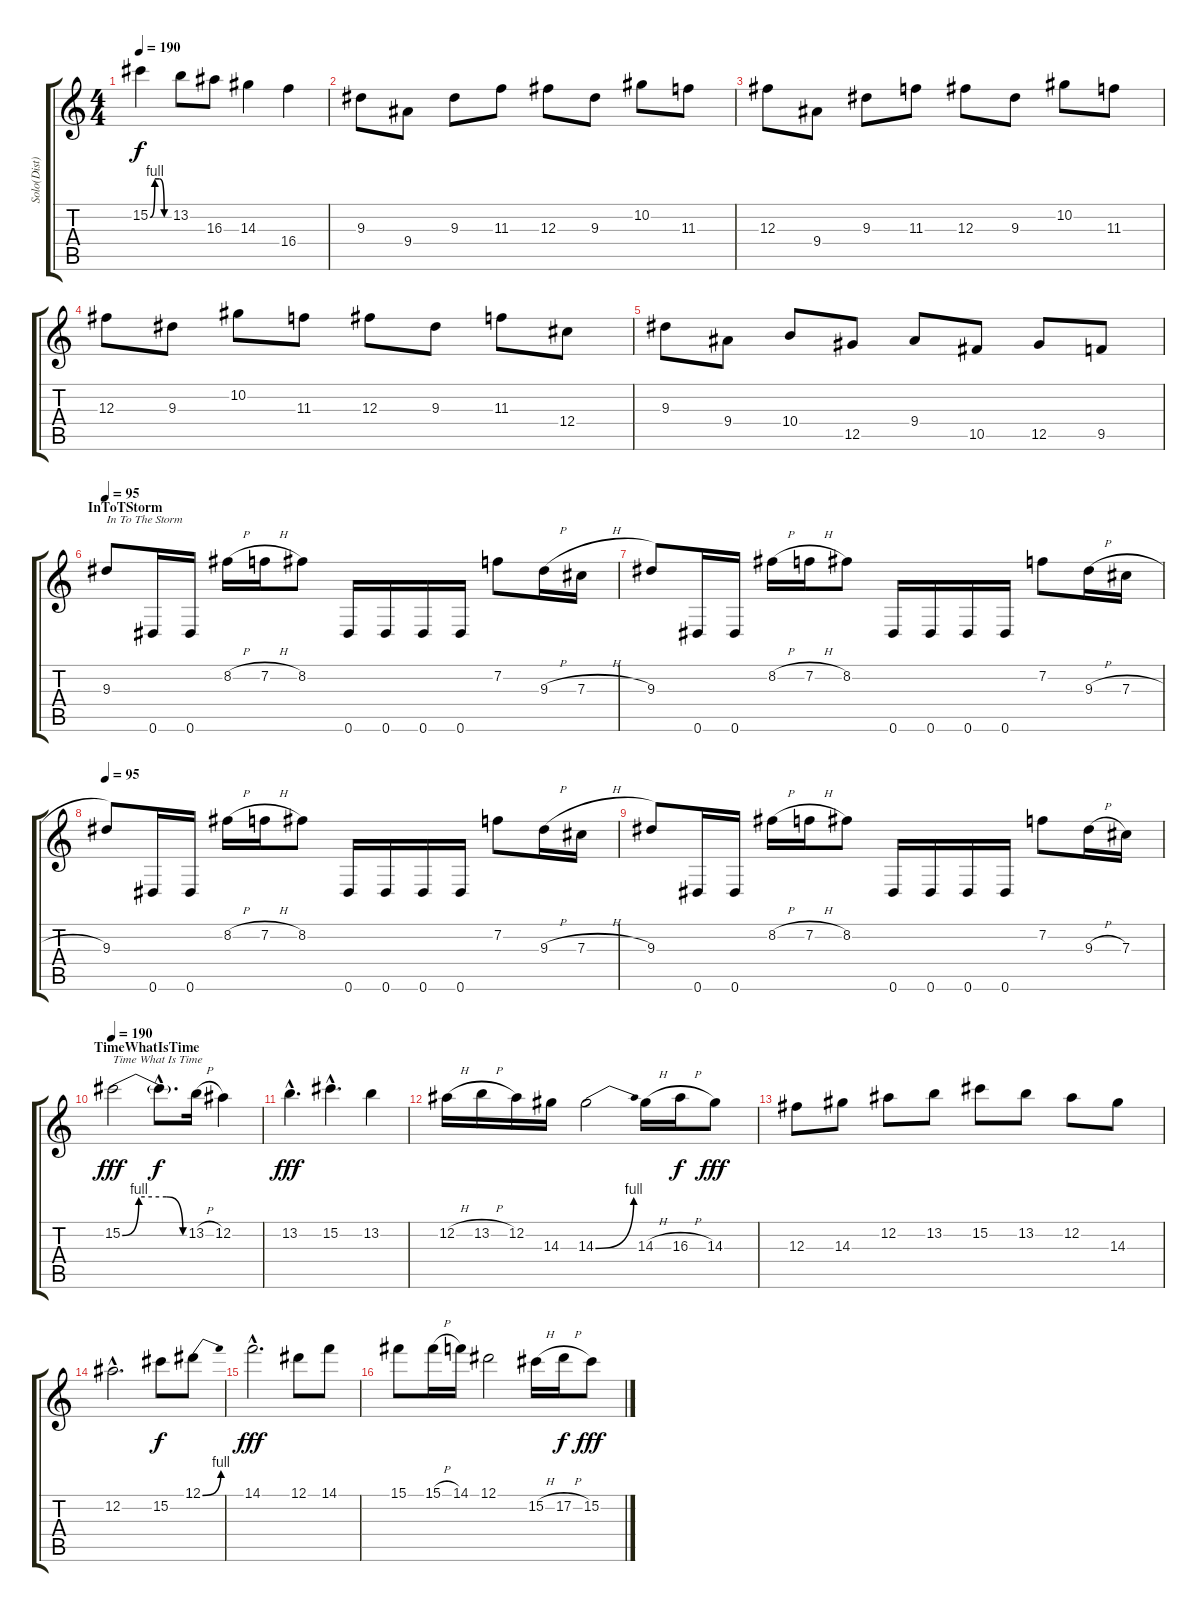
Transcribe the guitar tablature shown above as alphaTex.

\track ("Solo(Dist)" "Solo(Dist)") {instrument distortionguitar}
\staff {score tabs}
\tuning (Eb4 Bb3 Gb3 Db3 Ab2 Eb2) {hide}
\ts (4 4)
\tempo 190
\clef g2
\ks c
15.2{be (custom 0 0 15 4 30 4 45 0 60 0)}.4{dy f} 13.2.8 16.3.8 14.3.4 16.4.4 |
9.3.8 9.4.8 9.3.8 11.3.8 12.3.8 9.3.8 10.2.8 11.3.8 |
12.3.8 9.4.8 9.3.8 11.3.8 12.3.8 9.3.8 10.2.8 11.3.8 |
12.3.8 9.3.8 10.2.8 11.3.8 12.3.8 9.3.8 11.3.8 12.4.8 |
9.3.8 9.4.8 10.4.8 12.5.8 9.4.8 10.5.8 12.5.8 9.5.8 |
\section ("" "InToTStorm")
\tempo 95
9.3.8{txt "In To The Storm"} 0.6.16 0.6.16 8.2{h}.16 7.2{h}.16 8.2.8 0.6.16 0.6.16 0.6.16 0.6.16 7.2.8 9.3{h}.16 7.3{h}.16 |
9.3.8 0.6.16 0.6.16 8.2{h}.16 7.2{h}.16 8.2.8 0.6.16 0.6.16 0.6.16 0.6.16 7.2.8 9.3{h}.16 7.3{h}.16 |
\tempo 95
9.3.8 0.6.16 0.6.16 8.2{h}.16 7.2{h}.16 8.2.8 0.6.16 0.6.16 0.6.16 0.6.16 7.2.8 9.3{h}.16 7.3{h}.16 |
9.3.8 0.6.16 0.6.16 8.2{h}.16 7.2{h}.16 8.2.8 0.6.16 0.6.16 0.6.16 0.6.16 7.2.8 9.3{h}.16 7.3.16 |
\section ("" "TimeWhatIsTime")
\tempo 190
15.2{be (custom 0 0 15 4 40 4 55 0 60 0)}.2{txt "Time What Is Time" dy fff balance 1} 15.2{hac t}.8{d dy f} 13.2{h}.16 12.2.4 |
13.2{hac}.4{d dy fff} 15.2{hac}.4{d} 13.2.4 |
12.2{h}.16 13.2{h}.16 12.2.16 14.3.16 14.3{be (bend 0 0 60 4)}.2 14.3{h}.16 16.3{h}.16{dy f} 14.3.8{dy fff} |
12.3.8 14.3.8 12.2.8 13.2.8 15.2.8 13.2.8 12.2.8 14.3.8 |
12.2{hac}.2{d} 15.2.8{dy f} 12.1{be (bend 0 0 60 4)}.8 |
14.1{hac}.2{d dy fff} 12.1.8 14.1.8 |
15.1.8 15.1{h}.16 14.1.16 12.1.2 15.2{h}.16 17.2{h}.16{dy f} 15.2.8{dy fff}
